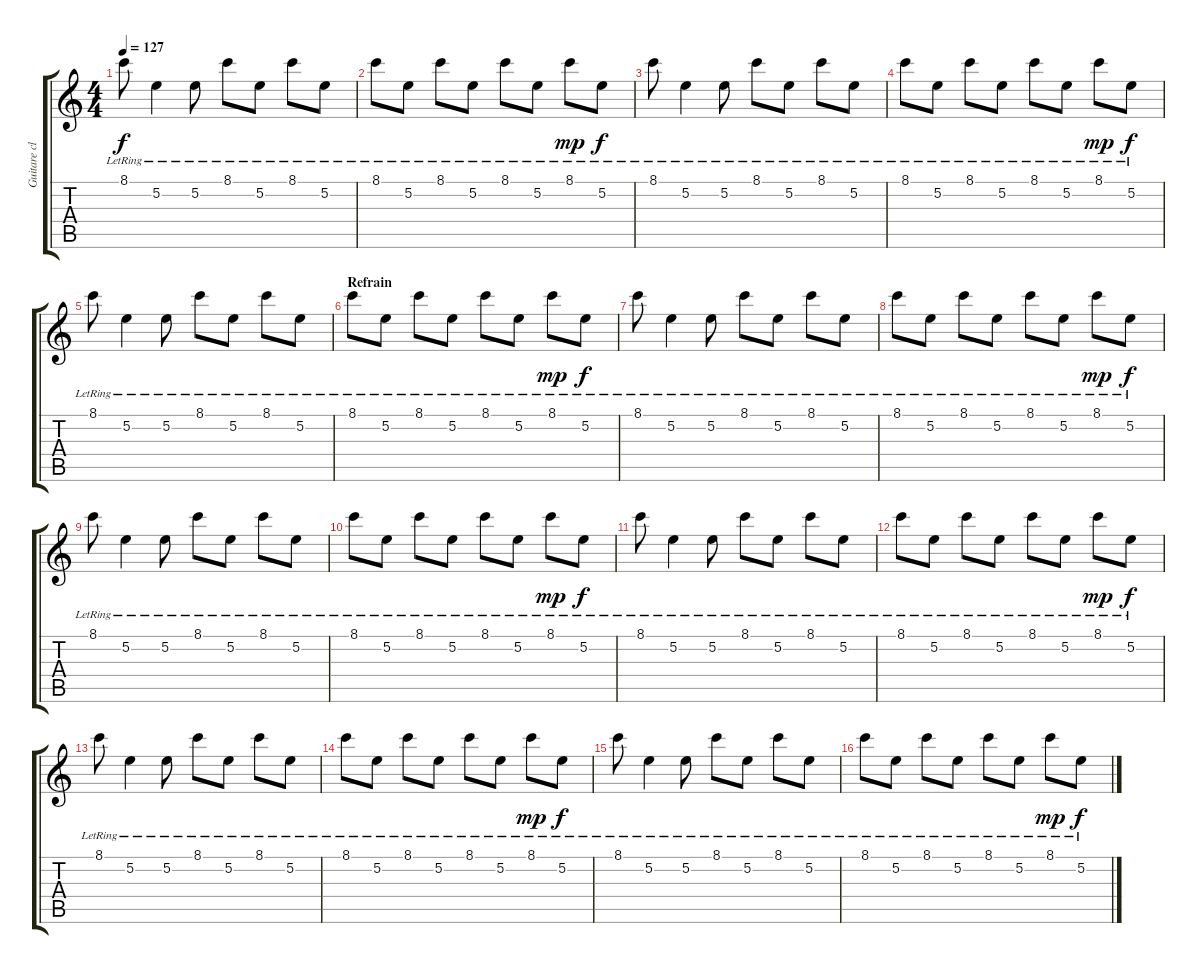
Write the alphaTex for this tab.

\track ("Guitare clean" "Guitare cl") {instrument electricguitarjazz}
\staff {score tabs}
\tuning (E4 B3 G3 D3 A2 E2) {hide}
\ts (4 4)
\tempo 127
\clef g2
\ks c
8.1{lr}.8{dy f} 5.2{lr}.4 5.2{lr}.8 8.1{lr}.8 5.2{lr}.8 8.1{lr}.8 5.2{lr}.8 |
8.1{lr}.8 5.2{lr}.8 8.1{lr}.8 5.2{lr}.8 8.1{lr}.8 5.2{lr}.8 8.1{lr}.8{dy mp} 5.2{lr}.8{dy f} |
8.1{lr}.8 5.2{lr}.4 5.2{lr}.8 8.1{lr}.8 5.2{lr}.8 8.1{lr}.8 5.2{lr}.8 |
8.1{lr}.8 5.2{lr}.8 8.1{lr}.8 5.2{lr}.8 8.1{lr}.8 5.2{lr}.8 8.1{lr}.8{dy mp} 5.2{lr}.8{dy f} |
8.1{lr}.8 5.2{lr}.4 5.2{lr}.8 8.1{lr}.8 5.2{lr}.8 8.1{lr}.8 5.2{lr}.8 |
\section ("" "Refrain")
8.1{lr}.8 5.2{lr}.8 8.1{lr}.8 5.2{lr}.8 8.1{lr}.8 5.2{lr}.8 8.1{lr}.8{dy mp} 5.2{lr}.8{dy f} |
8.1{lr}.8 5.2{lr}.4 5.2{lr}.8 8.1{lr}.8 5.2{lr}.8 8.1{lr}.8 5.2{lr}.8 |
8.1{lr}.8 5.2{lr}.8 8.1{lr}.8 5.2{lr}.8 8.1{lr}.8 5.2{lr}.8 8.1{lr}.8{dy mp} 5.2{lr}.8{dy f} |
8.1{lr}.8 5.2{lr}.4 5.2{lr}.8 8.1{lr}.8 5.2{lr}.8 8.1{lr}.8 5.2{lr}.8 |
8.1{lr}.8 5.2{lr}.8 8.1{lr}.8 5.2{lr}.8 8.1{lr}.8 5.2{lr}.8 8.1{lr}.8{dy mp} 5.2{lr}.8{dy f} |
8.1{lr}.8 5.2{lr}.4 5.2{lr}.8 8.1{lr}.8 5.2{lr}.8 8.1{lr}.8 5.2{lr}.8 |
8.1{lr}.8 5.2{lr}.8 8.1{lr}.8 5.2{lr}.8 8.1{lr}.8 5.2{lr}.8 8.1{lr}.8{dy mp} 5.2{lr}.8{dy f} |
8.1{lr}.8 5.2{lr}.4 5.2{lr}.8 8.1{lr}.8 5.2{lr}.8 8.1{lr}.8 5.2{lr}.8 |
8.1{lr}.8 5.2{lr}.8 8.1{lr}.8 5.2{lr}.8 8.1{lr}.8 5.2{lr}.8 8.1{lr}.8{dy mp} 5.2{lr}.8{dy f} |
8.1{lr}.8 5.2{lr}.4 5.2{lr}.8 8.1{lr}.8 5.2{lr}.8 8.1{lr}.8 5.2{lr}.8 |
8.1{lr}.8 5.2{lr}.8 8.1{lr}.8 5.2{lr}.8 8.1{lr}.8 5.2{lr}.8 8.1{lr}.8{dy mp} 5.2{lr}.8{dy f}
